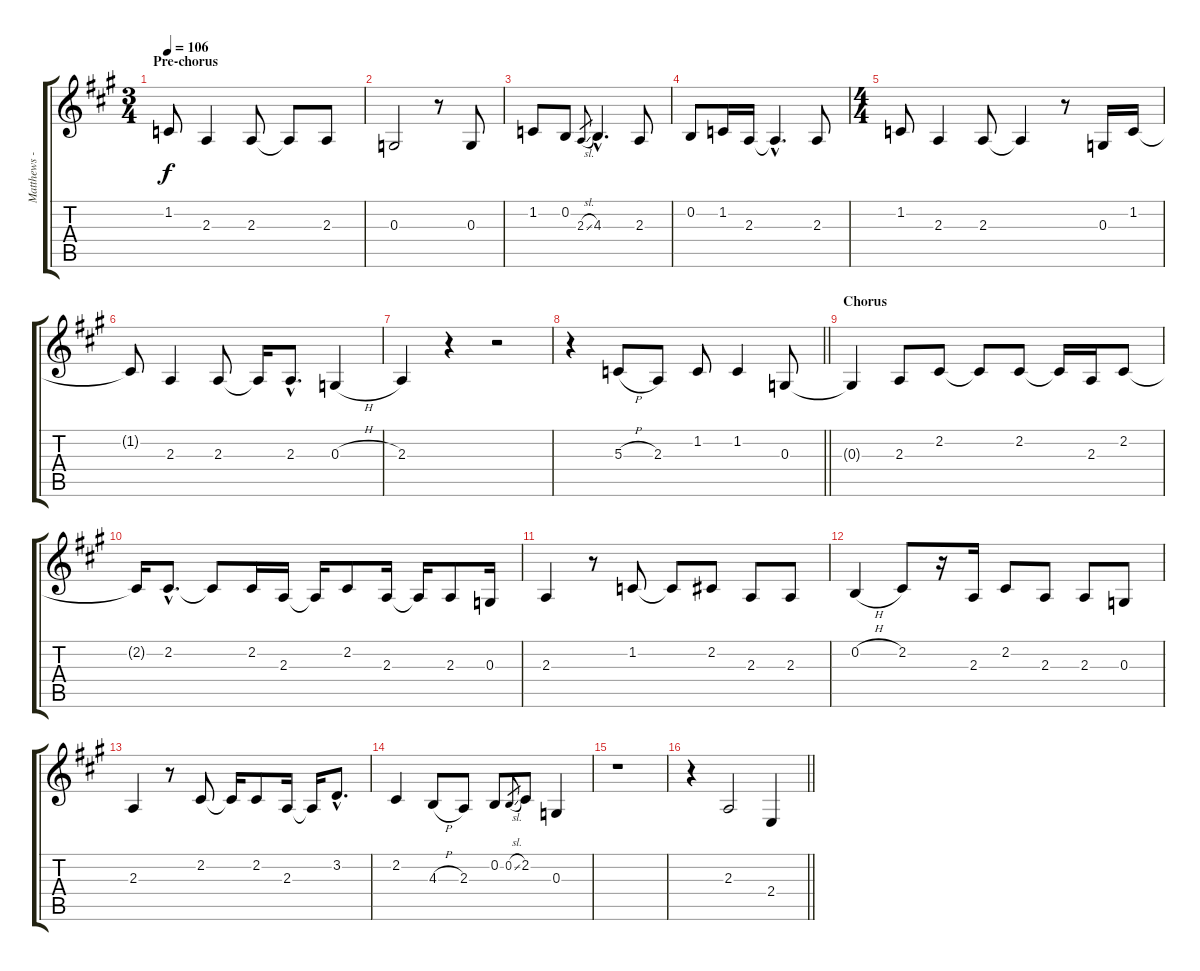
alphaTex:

\track ("Matthews - Vocals" "Matthews -") {instrument violin}
\staff {score tabs}
\tuning (E4 B3 G3 D3 A2 E2) {hide}
\ts (3 4)
\section ("" "Pre-chorus")
\tempo 106
\clef g2
\ks a
1.2.8{dy f} 2.3.4 2.3.8 2.3{t}.8 2.3.8 |
0.3.2 r.8 0.3.8 |
1.2.8 0.2.8 2.3{sl}.8{gr} 4.3{hac}.4{d} 2.3.8 |
0.2.8 1.2.16 2.3.16 2.3{hac t}.4{d} 2.3.8 |
\ts (4 4)
1.2.8 2.3.4 2.3.8 2.3{t}.4 r.8 0.3.16 1.2.16 |
1.2{t}.8 2.3.4 2.3.8 2.3{t}.16 2.3{hac}.8{d} 0.3{h}.4 |
2.3.4 r.4 r.2 |
\barLineRight lightlight
r.4 5.3{h}.8 2.3.8 1.2.8 1.2.4 0.3.8 |
\section ("" "Chorus")
0.3{t}.4 2.3.8 2.2.8 2.2{t}.8 2.2.8 2.2{t}.16 2.3.16 2.2.8 |
2.2{t}.16 2.2{hac}.8{d} 2.2{t}.8 2.2.16 2.3.16 2.3{t}.16 2.2.8 2.3.16 2.3{t}.16 2.3.8 0.3.16 |
2.3.4 r.8 1.2.8 1.2{t}.8 2.2.8 2.3.8 2.3.8 |
0.2{h}.4 2.2.8 r.16 2.3.16 2.2.8 2.3.8 2.3.8 0.3.8 |
2.3.4 r.8 2.2.8 2.2{t}.16 2.2.8 2.3.16 2.3{t}.16 3.2{hac}.8{d} |
2.2.4 4.3{h}.8 2.3.8 0.2.8 0.2{sl}.8{gr} 2.2.8 0.3.4 |
r.1 |
\barLineRight lightlight
r.4 2.3.2 2.4.4
